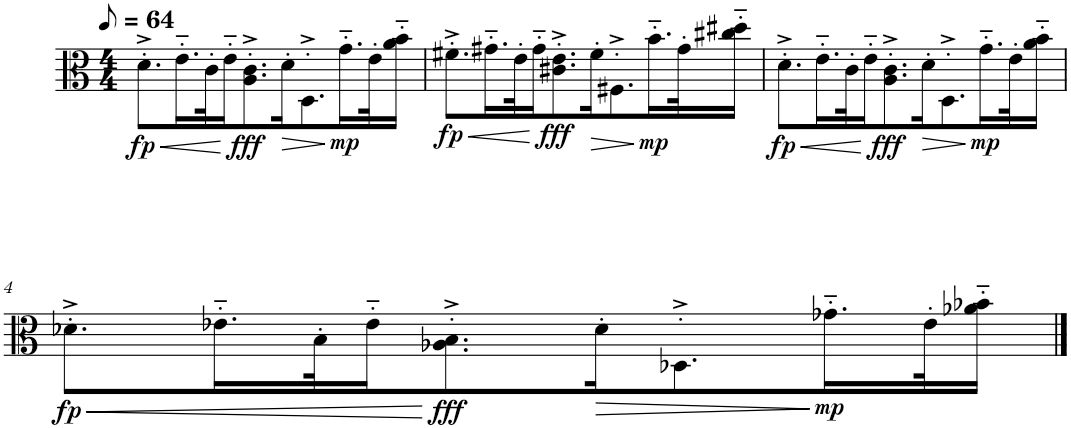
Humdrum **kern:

**kern	**dynam
*part1	*part1
*staff1	*staff1
*I"Viola	*
*I'Vla.	*
*clefC3	*
*k[]	*
*M4/4	*
*MM32	*
=1	=1
!	!LO:HP:b
!	!LO:DY:n=1:b
8.d'^\L	< fp
16.e'~\L	.
32c'\K	.
16e'~\J	.
!	!LO:DY:n=2:b
8.A\'^ 8.c\'^	[ fff
!	!LO:HP:b
16d'\K	>
8.D'^\	.
!	!LO:DY:n=3:b
16.g'~\L	] mp
32e'\K	.
16a\'~ 16b\'~JJ	.
=2	=2
!	!LO:HP:b
!	!LO:DY:n=1:b
8.f#X'^\L	< fp
16.g#X'~\L	.
32e'\K	.
16g#'~\J	.
!	!LO:DY:n=2:b
8.c#X\'^ 8.e\'^	[ fff
!	!LO:HP:b
16f#'\K	>
8.F#X'^\	.
!	!LO:DY:n=3:b
16.b'~\L	] mp
32g#'\K	.
16cc#X\'~ 16dd#X\'~JJ	.
=3	=3
!	!LO:HP:b
!	!LO:DY:n=1:b
8.d'^\L	< fp
16.e'~\L	.
32c'\K	.
16e'~\J	.
!	!LO:DY:n=2:b
8.A\'^ 8.c\'^	[ fff
!	!LO:HP:b
16d'\K	>
8.D'^\	.
!	!LO:DY:n=3:b
16.g'~\L	] mp
32e'\K	.
16a\'~ 16b\'~JJ	.
!!LO:LB:g=z
=4	=4
!	!LO:HP:b
!	!LO:DY:n=1:b
8.d-X'^\L	< fp
16.e-X'~\L	.
32B'\K	.
16e-'~\J	.
!	!LO:DY:n=2:b
8.A-X\'^ 8.B\'^	[ fff
!	!LO:HP:b
16d-'\K	>
8.D-X'^\	.
!	!LO:DY:n=3:b
16.g-X'~\L	] mp
32e-'\K	.
16a-X\'~ 16b-X\'~JJ	.
==	==
*-	*-
